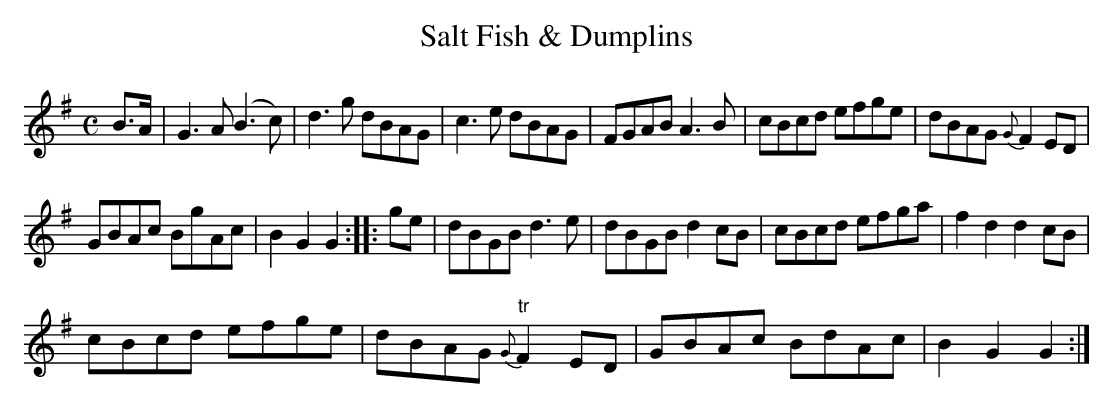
X:1
T:Salt Fish \& Dumplins
M:C
K:G
B>A|\
G3A (B3c)| d3g dBAG| \
c3e dBAG| FGAB A3B|\
cBcd efge| dBAG {G}F2ED|
GBAc BgAc| B2G2 G2::\
ge|\
dBGB d3e| dBGB d2cB| \
cBcd efga| f2d2 d2cB|
cBcd efge| dBAG "tr"{G}F2ED| GBAc BdAc| B2G2 G2:|
